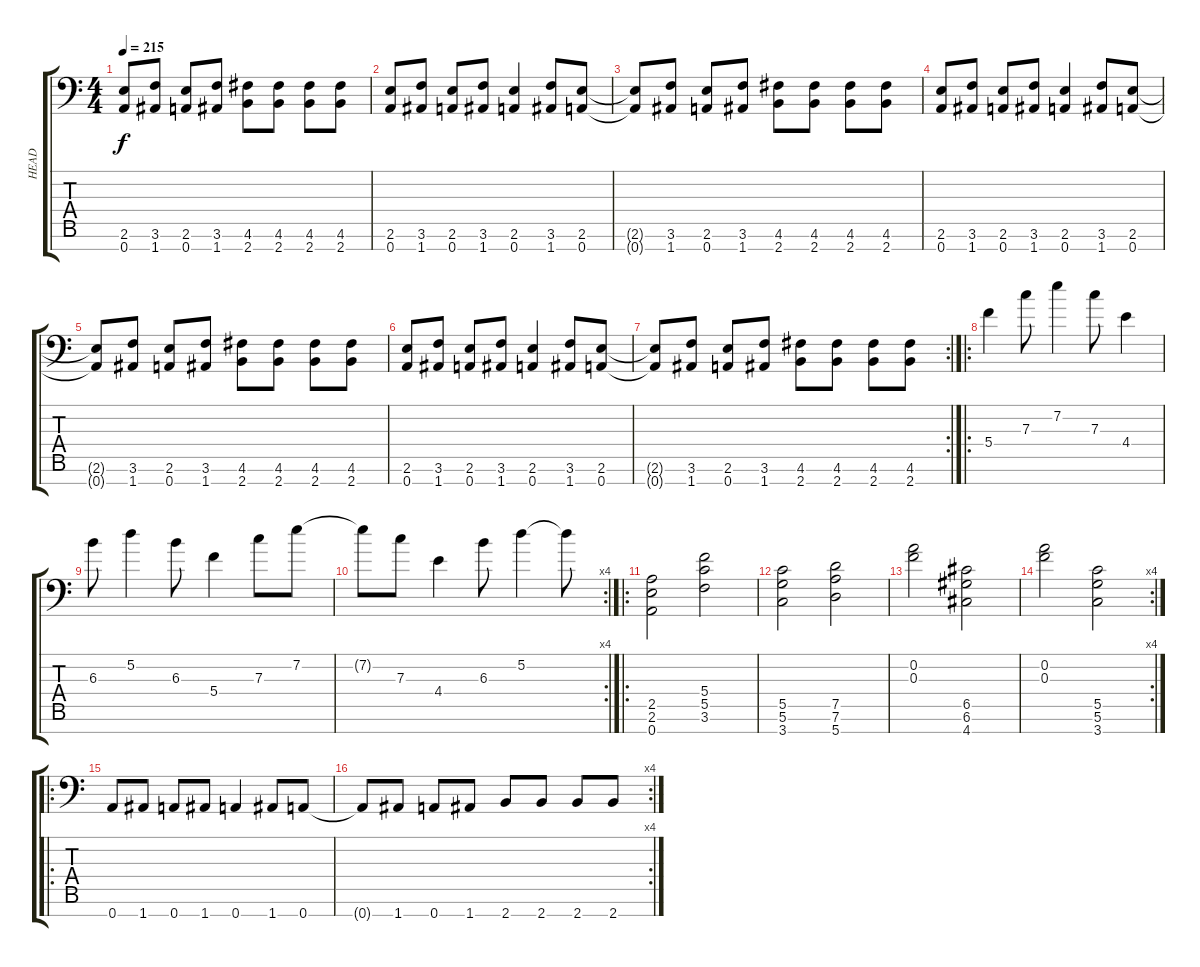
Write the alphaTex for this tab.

\track ("HEAD" "HEAD") {instrument distortionguitar}
\staff {score tabs}
\tuning (D4 A3 F3 C3 G2 D2 A1) {hide}
\ts (4 4)
\tempo 215
\clef f4
\ks c
(2.6{t} 0.7{t}).8{dy f} (3.6 1.7).8 (2.6 0.7).8 (3.6 1.7).8 (4.6 2.7).8 (4.6 2.7).8 (4.6 2.7).8 (4.6 2.7).8 |
(2.6 0.7).8 (3.6 1.7).8 (2.6 0.7).8 (3.6 1.7).8 (2.6 0.7).4 (3.6 1.7).8 (2.6 0.7).8 |
(2.6{t} 0.7{t}).8 (3.6 1.7).8 (2.6 0.7).8 (3.6 1.7).8 (4.6 2.7).8 (4.6 2.7).8 (4.6 2.7).8 (4.6 2.7).8 |
(2.6 0.7).8 (3.6 1.7).8 (2.6 0.7).8 (3.6 1.7).8 (2.6 0.7).4 (3.6 1.7).8 (2.6 0.7).8 |
(2.6{t} 0.7{t}).8 (3.6 1.7).8 (2.6 0.7).8 (3.6 1.7).8 (4.6 2.7).8 (4.6 2.7).8 (4.6 2.7).8 (4.6 2.7).8 |
(2.6 0.7).8 (3.6 1.7).8 (2.6 0.7).8 (3.6 1.7).8 (2.6 0.7).4 (3.6 1.7).8 (2.6 0.7).8 |
\rc 2
(2.6{t} 0.7{t}).8 (3.6 1.7).8 (2.6 0.7).8 (3.6 1.7).8 (4.6 2.7).8 (4.6 2.7).8 (4.6 2.7).8 (4.6 2.7).8 |
\ro
5.4.4{instrument stringensemble2} 7.3.8 7.2.4 7.3.8 4.4.4 |
6.3.8 5.2.4 6.3.8 5.4.4 7.3.8 7.2.8 |
\rc 4
7.2{t}.8 7.3.8 4.4.4 6.3.8 5.2.4 5.2{t}.8 |
\ro
(2.5 2.6 0.7).2{instrument distortionguitar} (5.4 5.5 3.6).2 |
(5.5 5.6 3.7).2 (7.5 7.6 5.7).2 |
(0.2 0.3).2 (6.5 6.6 4.7).2 |
\rc 4
(0.2 0.3).2 (5.5 5.6 3.7).2 |
\ro
0.7.8 1.7.8 0.7.8 1.7.8 0.7.4 1.7.8 0.7.8 |
\rc 4
0.7{t}.8 1.7.8 0.7.8 1.7.8 2.7.8 2.7.8 2.7.8 2.7.8
